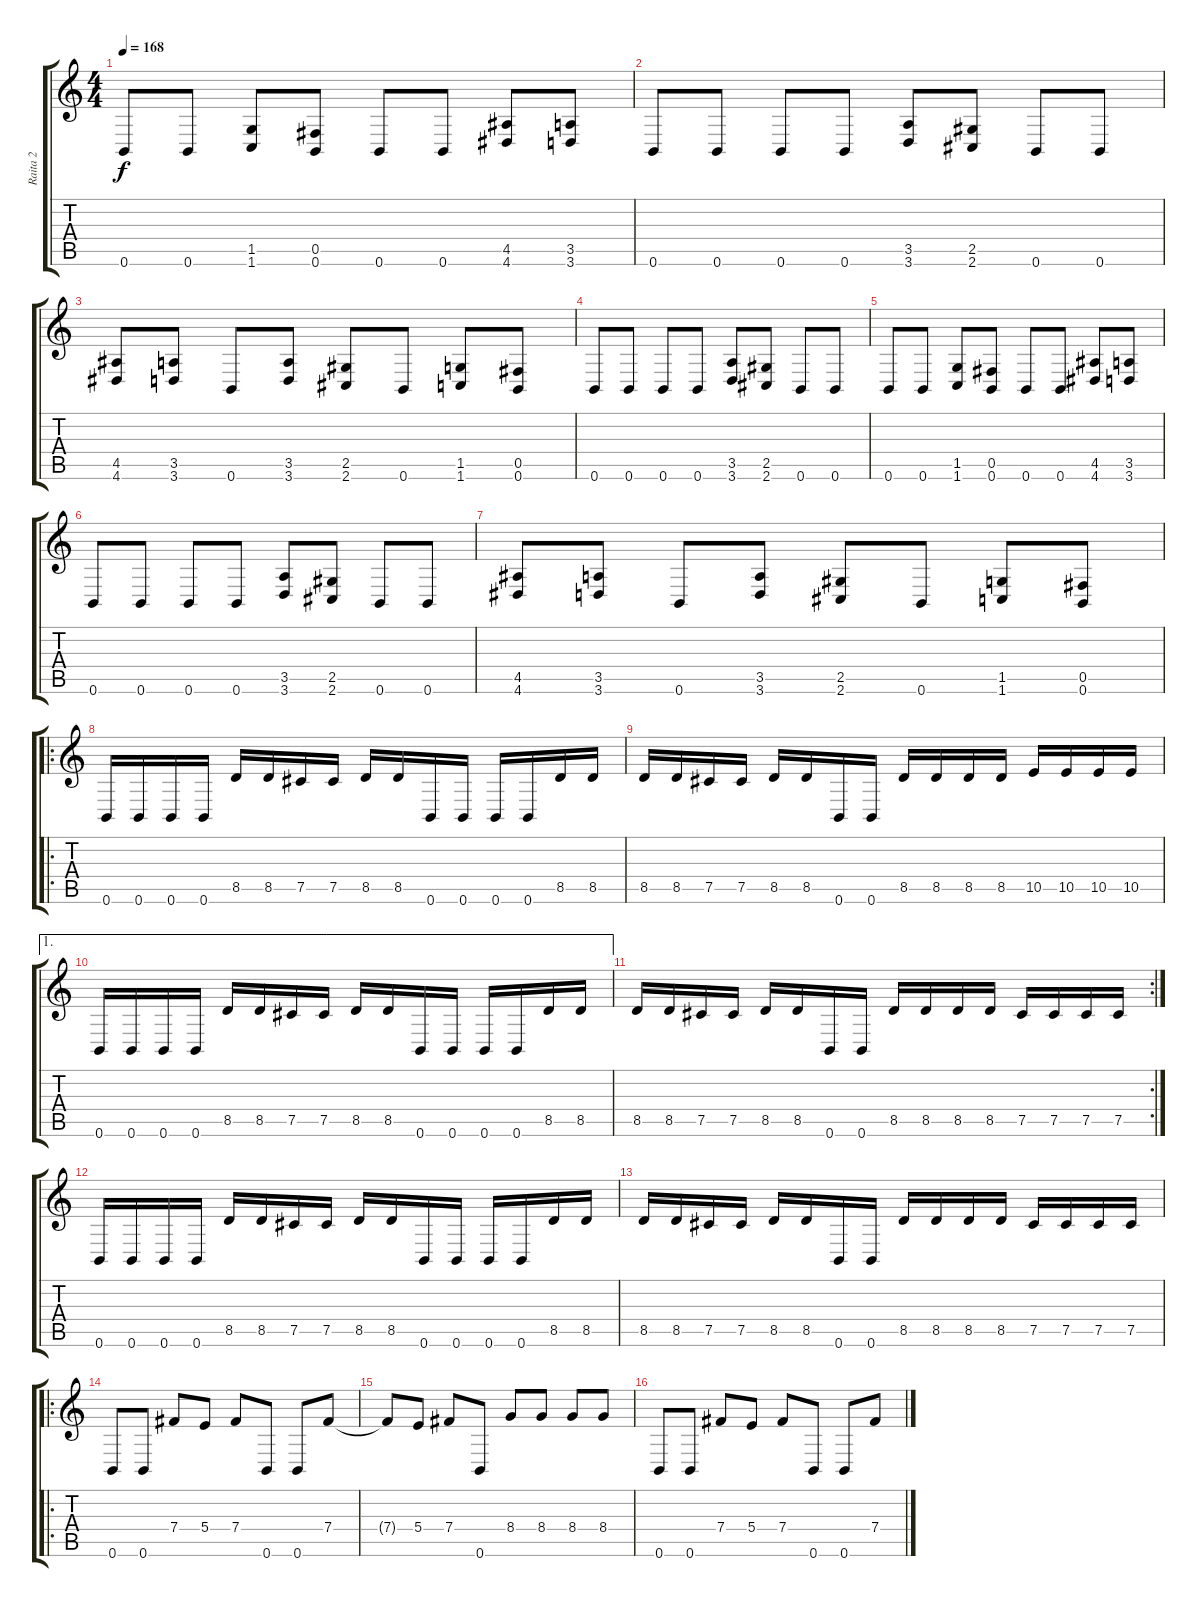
\track ("Raita 2" "Raita 2") {instrument distortionguitar}
\staff {score tabs}
\tuning (Db4 Ab3 E3 B2 Gb2 B1) {hide}
\ts (4 4)
\tempo 168
\clef g2
\ks c
0.6.8{dy f} 0.6.8 (1.5 1.6).8 (0.5 0.6).8 0.6.8 0.6.8 (4.5 4.6).8 (3.5 3.6).8 |
0.6.8 0.6.8 0.6.8 0.6.8 (3.5 3.6).8 (2.5 2.6).8 0.6.8 0.6.8 |
(4.5 4.6).8 (3.5 3.6).8 0.6.8 (3.5 3.6).8 (2.5 2.6).8 0.6.8 (1.5 1.6).8 (0.5 0.6).8 |
0.6.8 0.6.8 0.6.8 0.6.8 (3.5 3.6).8 (2.5 2.6).8 0.6.8 0.6.8 |
0.6.8 0.6.8 (1.5 1.6).8 (0.5 0.6).8 0.6.8 0.6.8 (4.5 4.6).8 (3.5 3.6).8 |
0.6.8 0.6.8 0.6.8 0.6.8 (3.5 3.6).8 (2.5 2.6).8 0.6.8 0.6.8 |
(4.5 4.6).8 (3.5 3.6).8 0.6.8 (3.5 3.6).8 (2.5 2.6).8 0.6.8 (1.5 1.6).8 (0.5 0.6).8 |
\ro
0.6.16 0.6.16 0.6.16 0.6.16 8.5.16 8.5.16 7.5.16 7.5.16 8.5.16 8.5.16 0.6.16 0.6.16 0.6.16 0.6.16 8.5.16 8.5.16 |
8.5.16 8.5.16 7.5.16 7.5.16 8.5.16 8.5.16 0.6.16 0.6.16 8.5.16 8.5.16 8.5.16 8.5.16 10.5.16 10.5.16 10.5.16 10.5.16 |
\ae 1
0.6.16 0.6.16 0.6.16 0.6.16 8.5.16 8.5.16 7.5.16 7.5.16 8.5.16 8.5.16 0.6.16 0.6.16 0.6.16 0.6.16 8.5.16 8.5.16 |
\rc 2
8.5.16 8.5.16 7.5.16 7.5.16 8.5.16 8.5.16 0.6.16 0.6.16 8.5.16 8.5.16 8.5.16 8.5.16 7.5.16 7.5.16 7.5.16 7.5.16 |
0.6.16 0.6.16 0.6.16 0.6.16 8.5.16 8.5.16 7.5.16 7.5.16 8.5.16 8.5.16 0.6.16 0.6.16 0.6.16 0.6.16 8.5.16 8.5.16 |
8.5.16 8.5.16 7.5.16 7.5.16 8.5.16 8.5.16 0.6.16 0.6.16 8.5.16 8.5.16 8.5.16 8.5.16 7.5.16 7.5.16 7.5.16 7.5.16 |
\ro
0.6.8 0.6.8 7.4.8 5.4.8 7.4.8 0.6.8 0.6.8 7.4.8 |
7.4{t}.8 5.4.8 7.4.8 0.6.8 8.4.8 8.4.8 8.4.8 8.4.8 |
0.6.8 0.6.8 7.4.8 5.4.8 7.4.8 0.6.8 0.6.8 7.4.8
